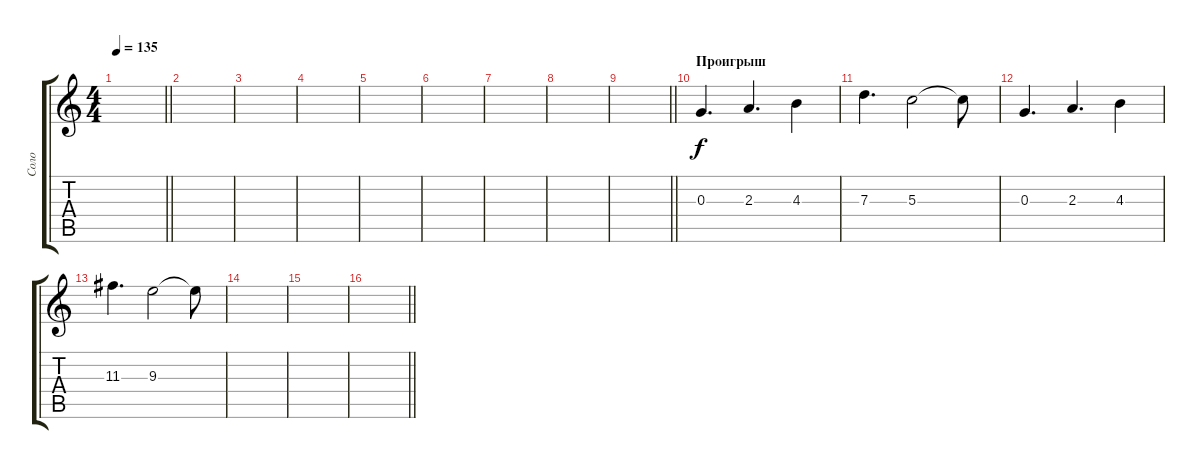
\track ("Соло" "Соло") {instrument overdrivenguitar}
\staff {score tabs}
\tuning (E4 B3 G3 D3 A2 E2) {hide}
\ts (4 4)
\tempo 135
\clef g2
\barLineRight lightlight
\ks c
|
\section ("" " ")
|
|
|
|
|
|
|
\barLineRight lightlight
|
\section ("" "Проигрыш")
0.3.4{d} 2.3.4{d} 4.3.4 |
7.3.4{d} 5.3.2 5.3{t}.8 |
0.3.4{d} 2.3.4{d} 4.3.4 |
11.3.4{d} 9.3.2 9.3{t}.8 |
|
|
\barLineRight lightlight
